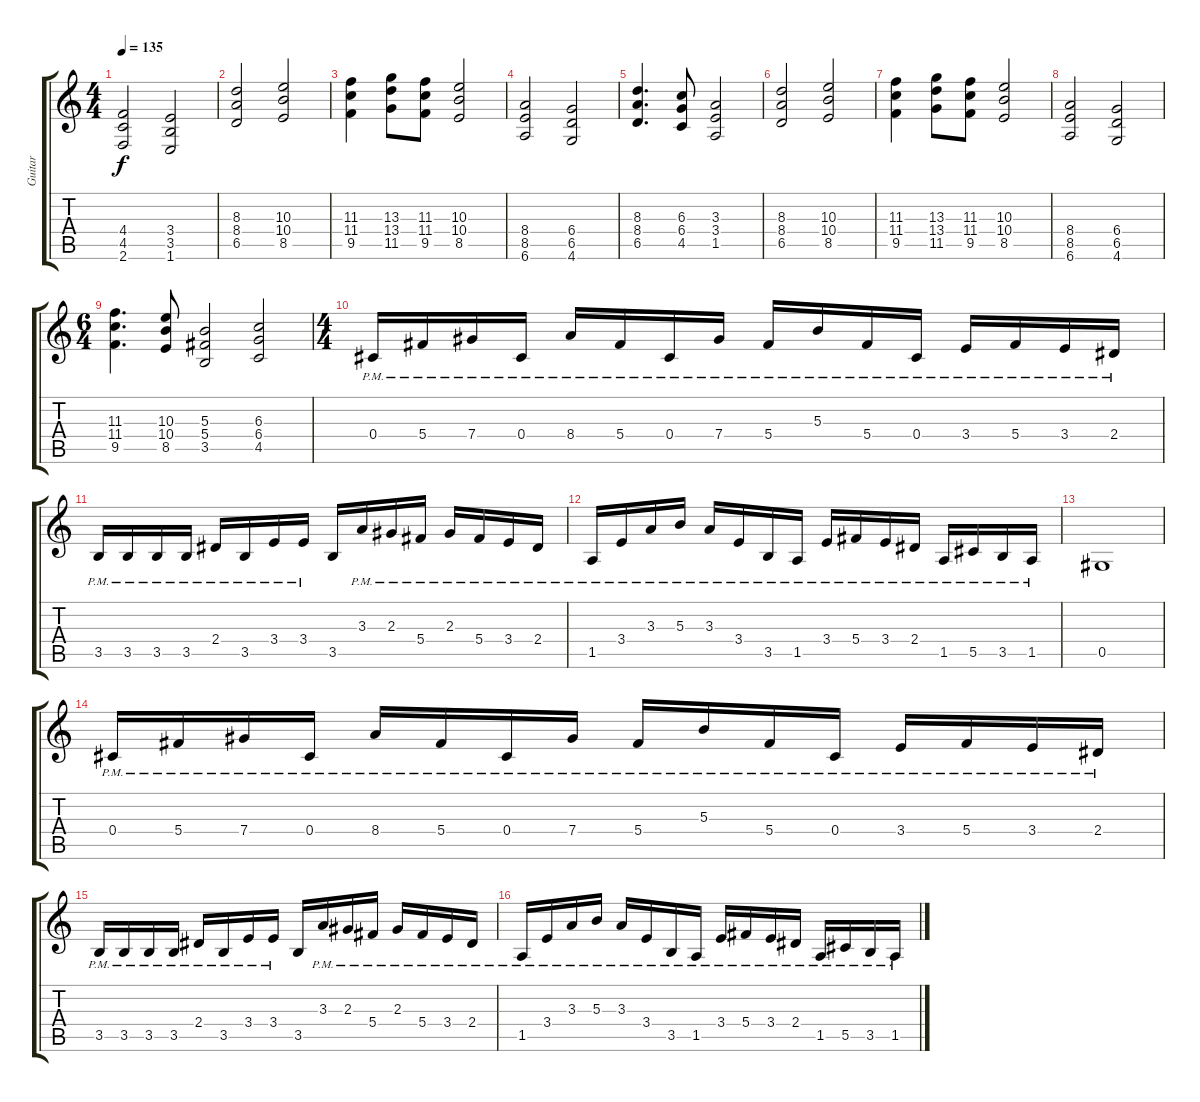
\track ("Guitar" "Guitar") {instrument overdrivenguitar}
\staff {score tabs}
\tuning (Eb4 Bb3 Gb3 Db3 Ab2 Eb2) {hide}
\ts (4 4)
\tempo 135
\clef g2
\ks c
(4.4 4.5 2.6).2{dy f} (3.4 3.5 1.6).2 |
(8.3 8.4 6.5).2 (10.3 10.4 8.5).2 |
(11.3 11.4 9.5).4 (13.3 13.4 11.5).8 (11.3 11.4 9.5).8 (10.3 10.4 8.5).2 |
(8.4 8.5 6.6).2 (6.4 6.5 4.6).2 |
(8.3 8.4 6.5).4{d} (6.3 6.4 4.5).8 (3.3 3.4 1.5).2 |
(8.3 8.4 6.5).2 (10.3 10.4 8.5).2 |
(11.3 11.4 9.5).4 (13.3 13.4 11.5).8 (11.3 11.4 9.5).8 (10.3 10.4 8.5).2 |
(8.4 8.5 6.6).2 (6.4 6.5 4.6).2 |
\ts (6 4)
(11.3 11.4 9.5).4{d} (10.3 10.4 8.5).8 (5.3 5.4 3.5).2 (6.3 6.4 4.5).2 |
\ts (4 4)
0.4{pm}.16 5.4{pm}.16 7.4{pm}.16 0.4{pm}.16 8.4{pm}.16 5.4{pm}.16 0.4{pm}.16 7.4{pm}.16 5.4{pm}.16 5.3{pm}.16 5.4{pm}.16 0.4{pm}.16 3.4{pm}.16 5.4{pm}.16 3.4{pm}.16 2.4{pm}.16 |
3.5{pm}.16 3.5{pm}.16 3.5{pm}.16 3.5{pm}.16 2.4{pm}.16 3.5{pm}.16 3.4{pm}.16 3.4{pm}.16 3.5.16 3.3{pm}.16 2.3{pm}.16 5.4{pm}.16 2.3{pm}.16 5.4{pm}.16 3.4{pm}.16 2.4{pm}.16 |
1.5{pm}.16 3.4{pm}.16 3.3{pm}.16 5.3{pm}.16 3.3{pm}.16 3.4{pm}.16 3.5{pm}.16 1.5{pm}.16 3.4{pm}.16 5.4{pm}.16 3.4{pm}.16 2.4{pm}.16 1.5{pm}.16 5.5{pm}.16 3.5{pm}.16 1.5{pm}.16 |
0.5.1 |
0.4{pm}.16 5.4{pm}.16 7.4{pm}.16 0.4{pm}.16 8.4{pm}.16 5.4{pm}.16 0.4{pm}.16 7.4{pm}.16 5.4{pm}.16 5.3{pm}.16 5.4{pm}.16 0.4{pm}.16 3.4{pm}.16 5.4{pm}.16 3.4{pm}.16 2.4{pm}.16 |
3.5{pm}.16 3.5{pm}.16 3.5{pm}.16 3.5{pm}.16 2.4{pm}.16 3.5{pm}.16 3.4{pm}.16 3.4{pm}.16 3.5.16 3.3{pm}.16 2.3{pm}.16 5.4{pm}.16 2.3{pm}.16 5.4{pm}.16 3.4{pm}.16 2.4{pm}.16 |
1.5{pm}.16 3.4{pm}.16 3.3{pm}.16 5.3{pm}.16 3.3{pm}.16 3.4{pm}.16 3.5{pm}.16 1.5{pm}.16 3.4{pm}.16 5.4{pm}.16 3.4{pm}.16 2.4{pm}.16 1.5{pm}.16 5.5{pm}.16 3.5{pm}.16 1.5{pm}.16
